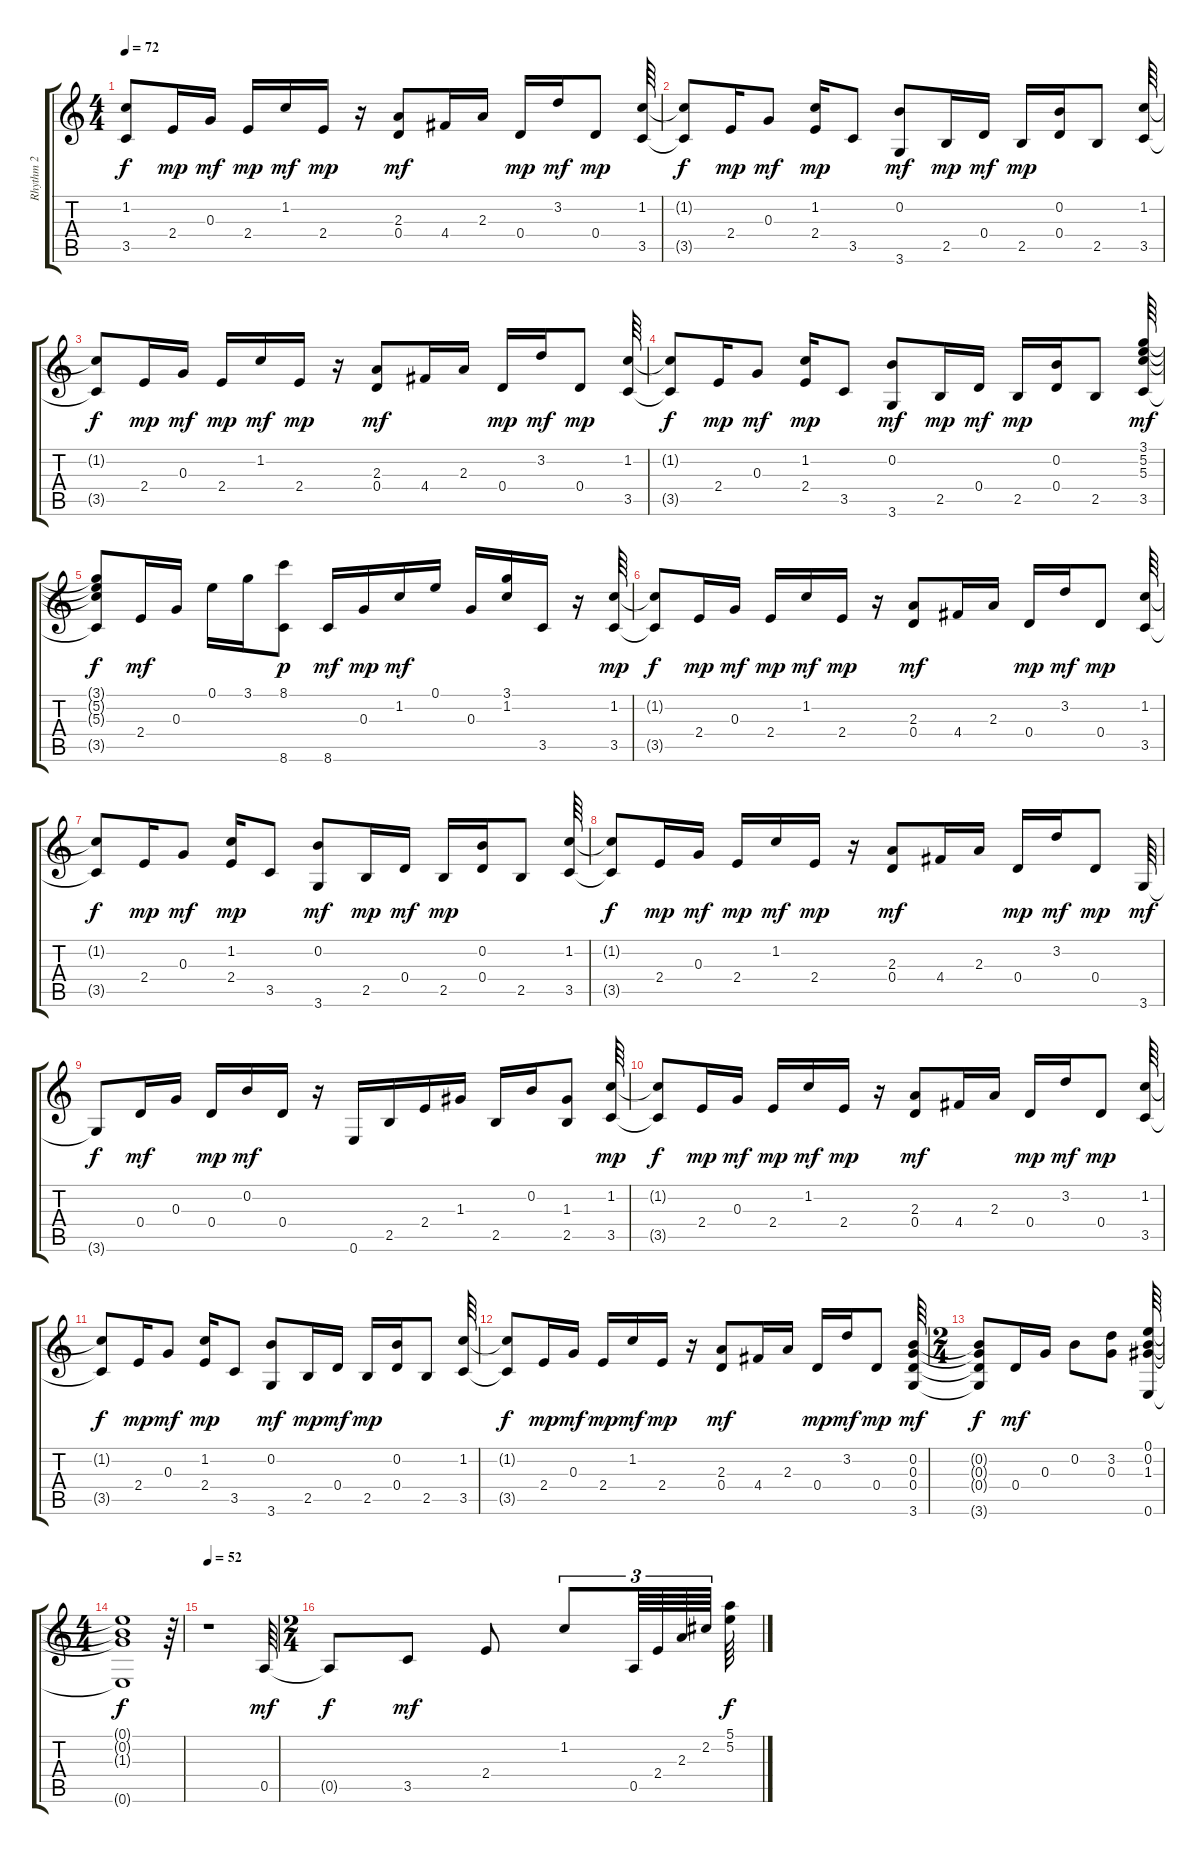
\track ("Rhythm 2" "Rhythm 2") {instrument acousticguitarsteel}
\staff {score tabs}
\tuning (E4 B3 G3 D3 A2 E2) {hide}
\ts (4 4)
\tempo 72
\clef g2
\ks c
(1.2{t} 3.5{t}).8{dy f} 2.4.16{dy mp} 0.3.16{dy mf} 2.4.16{dy mp} 1.2.16{dy mf} 2.4.16{dy mp} r.16 (2.3 0.4).8{dy mf} 4.4.16 2.3.16 0.4.16{dy mp} 3.2.16{dy mf} 0.4.8{dy mp} (1.2 3.5).64 |
(1.2{t} 3.5{t}).8{dy f} 2.4.16{dy mp} 0.3.8{dy mf} (1.2 2.4).16{dy mp} 3.5.8 (0.2 3.6).8{dy mf} 2.5.16{dy mp} 0.4.16{dy mf} 2.5.16{dy mp} (0.2 0.4).16 2.5.8 (1.2 3.5).64 |
(1.2{t} 3.5{t}).8{dy f} 2.4.16{dy mp} 0.3.16{dy mf} 2.4.16{dy mp} 1.2.16{dy mf} 2.4.16{dy mp} r.16 (2.3 0.4).8{dy mf} 4.4.16 2.3.16 0.4.16{dy mp} 3.2.16{dy mf} 0.4.8{dy mp} (1.2 3.5).64 |
(1.2{t} 3.5{t}).8{dy f} 2.4.16{dy mp} 0.3.8{dy mf} (1.2 2.4).16{dy mp} 3.5.8 (0.2 3.6).8{dy mf} 2.5.16{dy mp} 0.4.16{dy mf} 2.5.16{dy mp} (0.2 0.4).16 2.5.8 (3.1 5.2 5.3 3.5).64{dy mf} |
(3.1{t} 5.2{t} 5.3{t} 3.5{t}).8{dy f} 2.4.16{dy mf} 0.3.16 0.1.16 3.1.16 (8.1 8.6).8{dy p} 8.6.16{dy mf} 0.3.16{dy mp} 1.2.16{dy mf} 0.1.16 0.3.16 (3.1 1.2).16 3.5.16 r.16 (1.2 3.5).64{dy mp} |
(1.2{t} 3.5{t}).8{dy f} 2.4.16{dy mp} 0.3.16{dy mf} 2.4.16{dy mp} 1.2.16{dy mf} 2.4.16{dy mp} r.16 (2.3 0.4).8{dy mf} 4.4.16 2.3.16 0.4.16{dy mp} 3.2.16{dy mf} 0.4.8{dy mp} (1.2 3.5).64 |
(1.2{t} 3.5{t}).8{dy f} 2.4.16{dy mp} 0.3.8{dy mf} (1.2 2.4).16{dy mp} 3.5.8 (0.2 3.6).8{dy mf} 2.5.16{dy mp} 0.4.16{dy mf} 2.5.16{dy mp} (0.2 0.4).16 2.5.8 (1.2 3.5).64 |
(1.2{t} 3.5{t}).8{dy f} 2.4.16{dy mp} 0.3.16{dy mf} 2.4.16{dy mp} 1.2.16{dy mf} 2.4.16{dy mp} r.16 (2.3 0.4).8{dy mf} 4.4.16 2.3.16 0.4.16{dy mp} 3.2.16{dy mf} 0.4.8{dy mp} 3.6.64{dy mf} |
3.6{t}.8{dy f} 0.4.16{dy mf} 0.3.16 0.4.16{dy mp} 0.2.16{dy mf} 0.4.16 r.16 0.6.16 2.5.16 2.4.16 1.3.16 2.5.16 0.2.16 (1.3 2.5).8 (1.2 3.5).64{dy mp} |
(1.2{t} 3.5{t}).8{dy f} 2.4.16{dy mp} 0.3.16{dy mf} 2.4.16{dy mp} 1.2.16{dy mf} 2.4.16{dy mp} r.16 (2.3 0.4).8{dy mf} 4.4.16 2.3.16 0.4.16{dy mp} 3.2.16{dy mf} 0.4.8{dy mp} (1.2 3.5).64 |
(1.2{t} 3.5{t}).8{dy f} 2.4.16{dy mp} 0.3.8{dy mf} (1.2 2.4).16{dy mp} 3.5.8 (0.2 3.6).8{dy mf} 2.5.16{dy mp} 0.4.16{dy mf} 2.5.16{dy mp} (0.2 0.4).16 2.5.8 (1.2 3.5).64 |
(1.2{t} 3.5{t}).8{dy f} 2.4.16{dy mp} 0.3.16{dy mf} 2.4.16{dy mp} 1.2.16{dy mf} 2.4.16{dy mp} r.16 (2.3 0.4).8{dy mf} 4.4.16 2.3.16 0.4.16{dy mp} 3.2.16{dy mf} 0.4.8{dy mp} (0.2 0.3 0.4 3.6).64{dy mf} |
\ts (2 4)
(0.2{t} 0.3{t} 0.4{t} 3.6{t}).8{dy f} 0.4.16{dy mf} 0.3.16 0.2.8 (3.2 0.3).8 (0.1 0.2 1.3 0.6).64 |
\ts (4 4)
(0.1{t} 0.2{t} 1.3{t} 0.6{t}).1{dy f} r.64 |
\tempo 52
r.1 0.5.64{dy mf} |
\ts (2 4)
0.5{t}.8{dy f} 3.5.8{dy mf} 2.4.8 1.2.8{tu (3 2)} 0.5.64{tu (3 2)} 2.4.64{tu (3 2)} 2.3.64{tu (3 2)} 2.2.64{tu (3 2)} (5.1 5.2).64{dy f}
